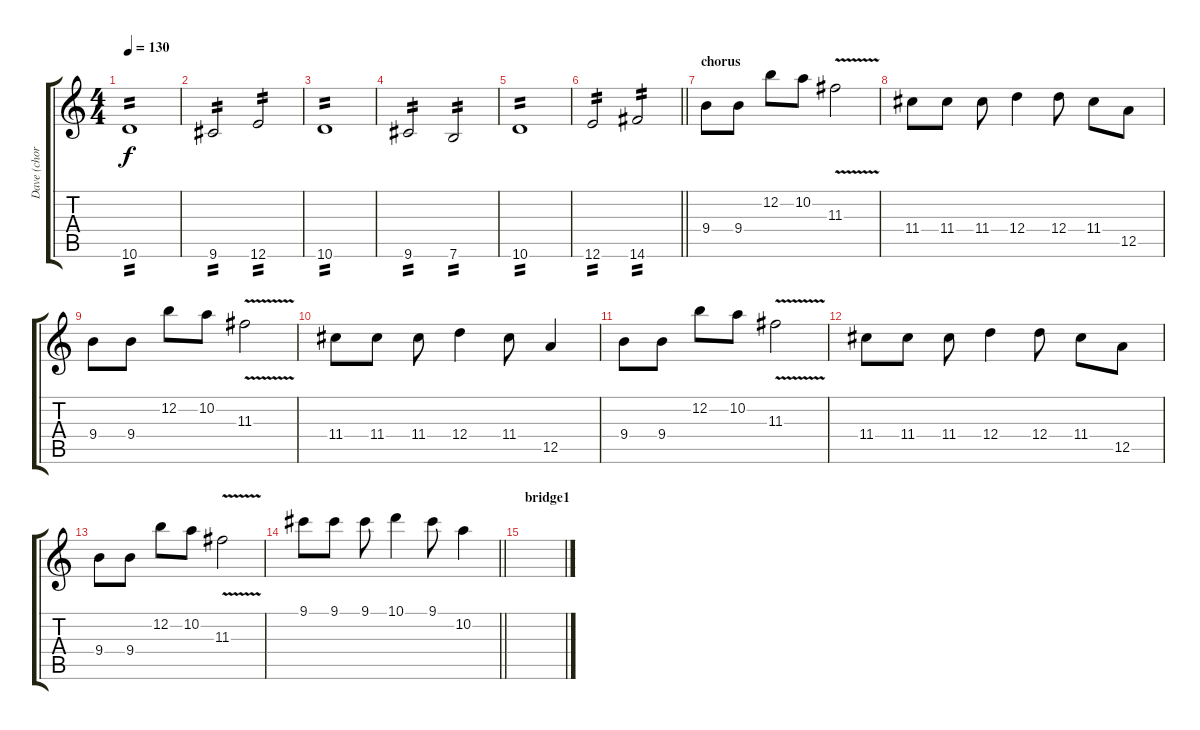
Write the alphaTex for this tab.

\track ("Dave (chorus)" "Dave (chor") {instrument electricguitarjazz}
\staff {score tabs}
\tuning (E4 B3 G3 D3 A2 E2) {hide}
\ts (4 4)
\tempo 130
\clef g2
\ks c
10.6.1{tp 2 dy f} |
9.6.2{tp 2} 12.6.2{tp 2} |
10.6.1{tp 2} |
9.6.2{tp 2} 7.6.2{tp 2} |
10.6.1{tp 2} |
\barLineRight lightlight
12.6.2{tp 2} 14.6.2{tp 2} |
\section ("" "chorus")
9.4.8 9.4.8 12.2.8 10.2.8 11.3{v}.2 |
11.4.8 11.4.8 11.4.8 12.4.4 12.4.8 11.4.8 12.5.8 |
9.4.8 9.4.8 12.2.8 10.2.8 11.3{v}.2 |
11.4.8 11.4.8 11.4.8 12.4.4 11.4.8 12.5.4 |
9.4.8 9.4.8 12.2.8 10.2.8 11.3{v}.2 |
11.4.8 11.4.8 11.4.8 12.4.4 12.4.8 11.4.8 12.5.8 |
9.4.8 9.4.8 12.2.8 10.2.8 11.3{v}.2 |
\barLineRight lightlight
9.1.8 9.1.8 9.1.8 10.1.4 9.1.8 10.2.4 |
\section ("" "bridge1")
